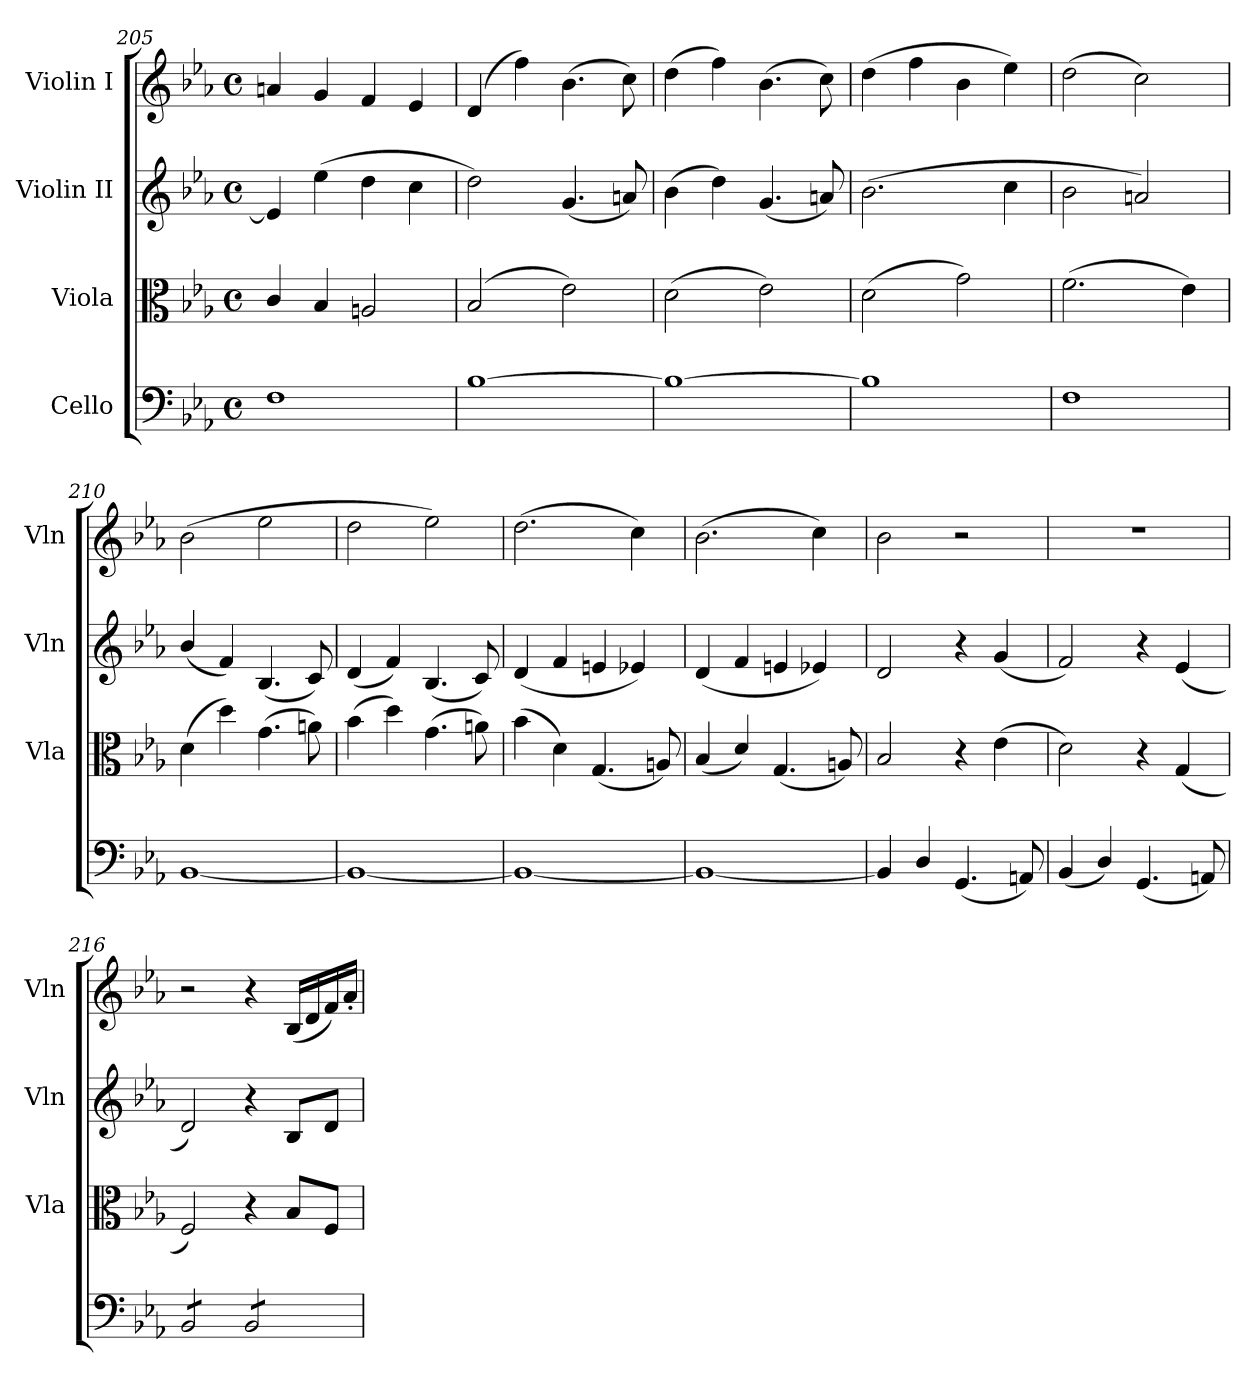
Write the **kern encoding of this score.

**kern	**kern	**kern	**kern
*part4	*part3	*part2	*part1
*staff4	*staff3	*staff2	*staff1
*I"Cello	*I"Viola	*I"Violin II	*I"Violin I
*	*I'Vla	*I'Vln	*I'Vln
*clefF4	*clefC3	*clefG2	*clefG2
*k[b-e-a-]	*k[b-e-a-]	*k[b-e-a-]	*k[b-e-a-]
*M4/4	*M4/4	*M4/4	*M4/4
*met(c)	*met(c)	*met(c)	*met(c)
=205	=205	=205	=205
1F	4c/	4e-/]	4an/
.	4B-/	(>4ee-\	4g/
.	2An/	4dd\	4f/
.	.	4cc\	4e-/
=206	=206	=206	=206
[1B-	(>2B-/	2dd\)	(>4d/
.	.	.	4ff\)
.	2e-\)	(<4.g/	(>4.b-\
.	.	8an/)	8cc\)
=207	=207	=207	=207
1B-_	(>2d\	(>4b-\	(>4dd\
.	.	4dd\)	4ff\)
.	2e-\)	(<4.g/	(>4.b-\
.	.	8an/)	8cc\)
=208	=208	=208	=208
1B-]	(>2d\	(>2.b-\	(>4dd\
.	.	.	4ff\
.	2g\)	.	4b-\
.	.	4cc\	4ee-\)
=209	=209	=209	=209
1F	(>2.f\	2b-\	(>2dd\
.	.	2an/)	2cc\)
.	4e-\)	.	.
=210	=210	=210	=210
[1BB-	(>4d\	(<4b-/	(>2b-\
.	4dd\)	4f/)	.
.	(>4.g\	(<4.B-/	2ee-\
.	8an\)	8c/)	.
=211	=211	=211	=211
1BB-_	(>4b-\	(<4d/	2dd\
.	4dd\)	4f/)	.
.	(>4.g\	(<4.B-/	2ee-\)
.	8an\)	8c/)	.
=212	=212	=212	=212
1BB-_	(>4b-\	(<4d/	(>2.dd\
.	4d\)	4f/	.
.	(<4.G/	4en/	.
.	.	4e-X/)	4cc\)
.	8An/)	.	.
=213	=213	=213	=213
1BB-_	(<4B-/	(<4d/	(>2.b-\
.	4d/)	4f/	.
.	(<4.G/	4en/	.
.	.	4e-X/)	4cc\)
.	8An/)	.	.
!!LO:PB:g=z
=214	=214	=214	=214
4BB-/]	2B-/	2d/	2b-\
4D/	.	.	.
(<4.GG/	4r	4r	2r
.	(>4e-\	(<4g/	.
8AAn/)	.	.	.
=215	=215	=215	=215
(<4BB-/	2d\)	2f/)	1r
4D/)	.	.	.
(<4.GG/	4r	4r	.
.	(<4G/	(<4e-/	.
8AAn/)	.	.	.
=216	=216	=216	=216
*tremolo	*	*	*
8BB-/L	2F/)	2d/)	2r
8BB-/	.	.	.
8BB-/	.	.	.
8BB-/J	.	.	.
8BB-/L	4r	4r	4r
8BB-/	.	.	.
8BB-/	8B-/L	8B-/L	(<16B-/LL
.	.	.	16d/
8BB-/J	8F/J	8d/J	16f/)
*Xtremolo	*	*	*
.	.	.	16a-'/JJ
=	=	=	=
*-	*-	*-	*-
